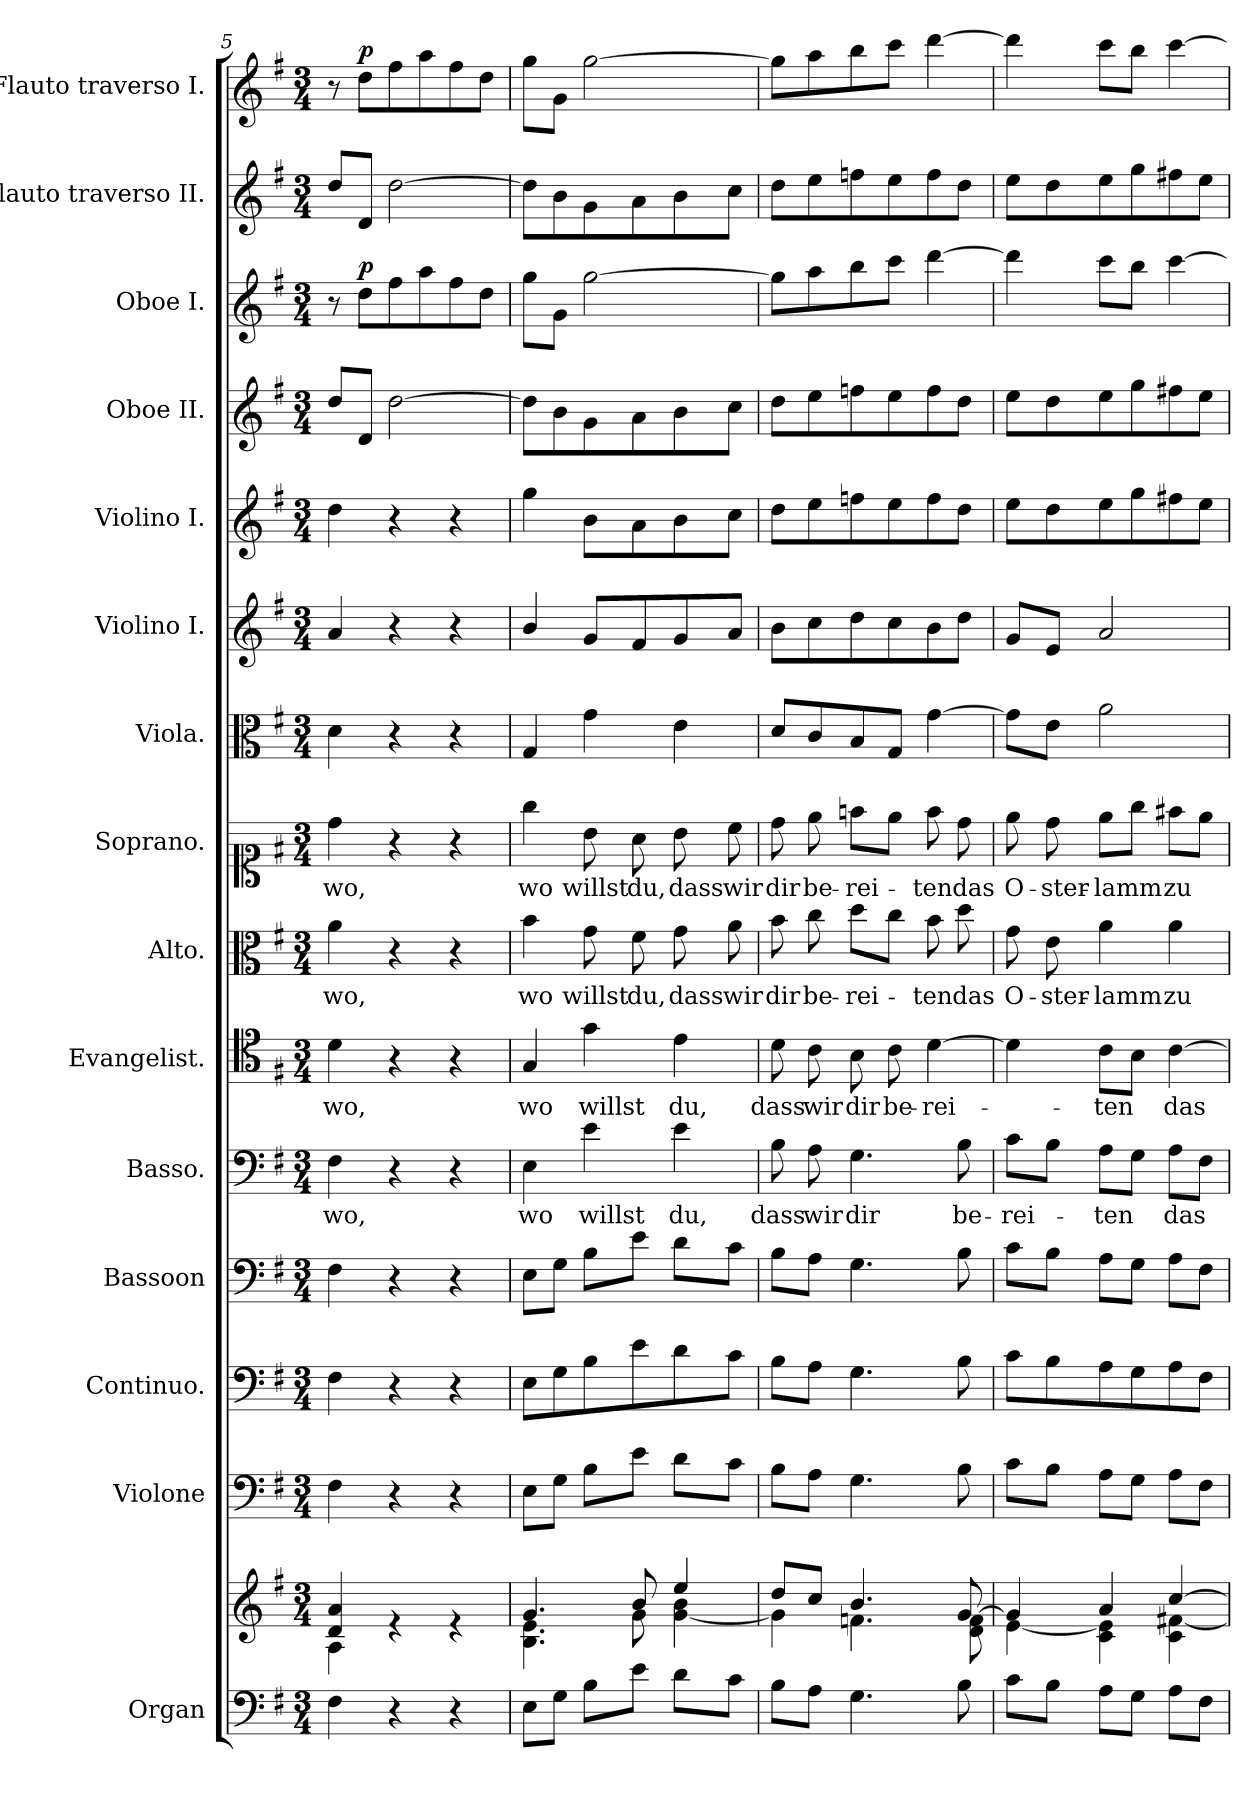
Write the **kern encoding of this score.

**kern	**kern	**kern	**kern	**kern	**kern	**text	**text	**kern	**text	**kern	**text	**kern	**text	**kern	**text	**text	**kern	**text	**text	**kern	**text	**text	**kern	**text	**text	**kern	**text	**text	**dynam	**kern	**text	**text	**kern	**text	**text	**dynam
*part15	*part15	*part14	*part13	*part12	*part11	*part11	*part11	*part10	*part10	*part9	*part9	*part8	*part8	*part7	*part7	*part7	*part6	*part6	*part6	*part5	*part5	*part5	*part4	*part4	*part4	*part3	*part3	*part3	*part3	*part2	*part2	*part2	*part1	*part1	*part1	*part1
*staff16	*staff15	*staff14	*staff13	*staff12	*staff11	*staff11	*staff11	*staff10	*staff10	*staff9	*staff9	*staff8	*staff8	*staff7	*staff7	*staff7	*staff6	*staff6	*staff6	*staff5	*staff5	*staff5	*staff4	*staff4	*staff4	*staff3	*staff3	*staff3	*staff3	*staff2	*staff2	*staff2	*staff1	*staff1	*staff1	*staff1
*I"Organ	*	*I"Violone	*I"Continuo.	*I"Bassoon	*I"Basso.	*	*	*I"Evangelist.	*	*I"Alto.	*	*I"Soprano.	*	*I"Viola.	*	*	*I"Violino I.	*	*	*I"Violino I.	*	*	*I"Oboe II.	*	*	*I"Oboe I.	*	*	*	*I"Flauto traverso II.	*	*	*I"Flauto traverso I.	*	*	*
*I'Org.	*	*I'Vne.	*	*I'Bsn.	*	*	*	*	*	*	*	*	*	*	*	*	*	*	*	*	*	*	*I'Ob	*	*	*I'Ob	*	*	*	*I'Fl	*	*	*I'Fl	*	*	*
*clefF4	*clefG2	*clefF4	*clefF4	*clefF4	*clefF4	*	*	*clefC4	*	*clefC3	*	*clefC1	*	*clefC3	*	*	*clefG2	*	*	*clefG2	*	*	*clefG2	*	*	*clefG2	*	*	*	*clefG2	*	*	*clefG2	*	*	*
*	*	*ITrd7c12	*	*	*	*	*	*	*	*	*	*	*	*	*	*	*	*	*	*	*	*	*	*	*	*	*	*	*	*	*	*	*	*	*	*
*k[f#]	*k[f#]	*k[f#]	*k[f#]	*k[f#]	*k[f#]	*	*	*k[f#]	*	*k[f#]	*	*k[f#]	*	*k[f#]	*	*	*k[f#]	*	*	*k[f#]	*	*	*k[f#]	*	*	*k[f#]	*	*	*	*k[f#]	*	*	*k[f#]	*	*	*
*M3/4	*M3/4	*M3/4	*M3/4	*M3/4	*M3/4	*	*	*M3/4	*	*M3/4	*	*M3/4	*	*M3/4	*	*	*M3/4	*	*	*M3/4	*	*	*M3/4	*	*	*M3/4	*	*	*	*M3/4	*	*	*M3/4	*	*	*
=5	=5	=5	=5	=5	=5	=5	=5	=5	=5	=5	=5	=5	=5	=5	=5	=5	=5	=5	=5	=5	=5	=5	=5	=5	=5	=5	=5	=5	=5	=5	=5	=5	=5	=5	=5	=5
*	*^	*	*	*	*	*	*	*	*	*	*	*	*	*	*	*	*	*	*	*	*	*	*	*	*	*	*	*	*	*	*	*	*	*	*	*
!	!	!	!	!	!	!	!LO:LY:b	!	!	!LO:LY:b	!	!LO:LY:b	!	!LO:LY:b	!	!	!LO:LY:b	!	!	!LO:LY:b	!	!	!LO:LY:b	!	!	!	!	!	!	!	!	!	!	!	!	!	!
4F#\	4d/ 4a/	4A\	4FF#\	4F#\	4F#\	4F#\	wo,	.	4d\	wo,	4a\	wo,	4dd\	wo,	4d\	.	.	4a/	.	.	4dd\	.	.	8dd/L	.	.	8r	.	.	.	8dd/L	.	.	8r	.	.	.
!	!	!	!	!	!	!	!	!	!	!	!	!	!	!	!	!	!	!	!	!	!	!	!	!	!	!	!	!	!	!LO:DY:b	!	!	!	!	!	!	!LO:DY:b
.	.	.	.	.	.	.	.	.	.	.	.	.	.	.	.	.	.	.	.	.	.	.	.	8d/J	.	.	8dd\L	.	.	p	8d/J	.	.	8dd\L	.	.	p
!	!	!	!	!	!	!	!	!	!	!	!	!	!	!	!	!	!	!	!	!	!	!	!	!	!	!LO:LY:b	!	!	!LO:LY:b	!	!	!	!LO:LY:b	!	!	!	!
4r	4re	2ryy	4r	4r	4r	4r	.	.	4r	.	4r	.	4r	.	4r	.	.	4r	.	.	4r	.	.	[2dd\	.	.	8ff#\	.	.	.	[2dd\	.	.	8ff#\	.	.	.
!	!	!	!	!	!	!	!	!	!	!	!	!	!	!	!	!	!	!	!	!	!	!	!	!	!	!	!	!	!	!	!	!	!	!	!	!LO:LY:b	!
.	.	.	.	.	.	.	.	.	.	.	.	.	.	.	.	.	.	.	.	.	.	.	.	.	.	.	8aa\	.	.	.	.	.	.	8aa\	.	.	.
4r	4re	.	4r	4r	4r	4r	.	.	4r	.	4r	.	4r	.	4r	.	.	4r	.	.	4r	.	.	.	.	.	8ff#\	.	.	.	.	.	.	8ff#\	.	.	.
.	.	.	.	.	.	.	.	.	.	.	.	.	.	.	.	.	.	.	.	.	.	.	.	.	.	.	8dd\J	.	.	.	.	.	.	8dd\J	.	.	.
=6	=6	=6	=6	=6	=6	=6	=6	=6	=6	=6	=6	=6	=6	=6	=6	=6	=6	=6	=6	=6	=6	=6	=6	=6	=6	=6	=6	=6	=6	=6	=6	=6	=6	=6	=6	=6	=6
!	!	!	!	!	!	!	!LO:LY:b	!LO:LY:b	!	!LO:LY:b	!	!LO:LY:b	!	!LO:LY:b	!	!	!	!	!	!	!	!	!	!	!	!	!	!	!	!	!	!	!	!	!	!	!
8E\L	4.g/	4.B\ 4.e\	8EE\L	8E\L	8E\L	4E\	wo	.	4G/	wo	4b\	wo	4gg\	wo	4G/	.	.	4b/	.	.	4gg\	.	.	8dd\L]	.	.	8gg\L	.	.	.	8dd\L]	.	.	8gg\L	.	.	.
8G\J	.	.	8GG\J	8G\	8G\J	.	.	.	.	.	.	.	.	.	.	.	.	.	.	.	.	.	.	8b\	.	.	8g\J	.	.	.	8b\	.	.	8g\J	.	.	.
!	!	!	!	!	!	!	!LO:LY:b	!	!	!LO:LY:b	!	!LO:LY:b	!	!LO:LY:b	!	!	!	!	!	!	!	!	!	!	!	!	!	!	!	!	!	!	!	!	!	!	!
8B\L	.	.	8BB\L	8B\	8B\L	4e\	willst	.	4g\	willst	8g\	willst	8b\	willst	4g\	.	.	8g/L	.	.	8b\L	.	.	8g\	.	.	[2gg\	.	.	.	8g\	.	.	[2gg\	.	.	.
!	!	!	!	!	!	!	!	!	!	!	!	!LO:LY:b	!	!LO:LY:b	!	!	!	!	!	!	!	!	!	!	!	!	!	!	!	!	!	!	!	!	!	!	!
8e\J	8b/	8g\	8E\J	8e\	8e\J	.	.	.	.	.	8f#\	du,	8a\	du,	.	.	.	8f#/	.	.	8a\	.	.	8a\	.	.	.	.	.	.	8a\	.	.	.	.	.	.
!	!	!	!	!	!	!	!LO:LY:b	!	!	!LO:LY:b	!	!LO:LY:b	!	!LO:LY:b	!	!	!	!	!	!	!	!	!	!	!	!	!	!	!	!	!	!	!	!	!	!	!
8d\L	4ee/	[4g\ 4b\	8D\L	8d\	8d\L	4e\	du,	.	4e\	du,	8g\	dass	8b\	dass	4e\	.	.	8g/	.	.	8b\	.	.	8b\	.	.	.	.	.	.	8b\	.	.	.	.	.	.
!	!	!	!	!	!	!	!	!	!	!	!	!LO:LY:b	!	!LO:LY:b	!	!	!	!	!	!	!	!	!	!	!	!	!	!	!	!	!	!	!	!	!	!	!
8c\J	.	.	8C\J	8c\J	8c\J	.	.	.	.	.	8a\	wir	8cc\	wir	.	.	.	8a/J	.	.	8cc\J	.	.	8cc\J	.	.	.	.	.	.	8cc\J	.	.	.	.	.	.
=7	=7	=7	=7	=7	=7	=7	=7	=7	=7	=7	=7	=7	=7	=7	=7	=7	=7	=7	=7	=7	=7	=7	=7	=7	=7	=7	=7	=7	=7	=7	=7	=7	=7	=7	=7	=7	=7
!	!	!	!	!	!	!	!LO:LY:b	!	!	!LO:LY:b	!	!LO:LY:b	!	!LO:LY:b	!	!	!	!	!	!	!	!	!	!	!	!	!	!	!	!	!	!	!	!	!	!	!
8B\L	8dd/L	4g\]	8BB\L	8B\L	8B\L	8B\	dass	.	8d\	dass	8b\	dir	8dd\	dir	8d/L	.	.	8b\L	.	.	8dd\L	.	.	8dd\L	.	.	8gg\L]	.	.	.	8dd\L	.	.	8gg\L]	.	.	.
!	!	!	!	!	!	!	!LO:LY:b	!	!	!LO:LY:b	!	!LO:LY:b	!	!LO:LY:b	!	!	!	!	!	!	!	!	!	!	!	!	!	!	!	!	!	!	!	!	!	!	!
8A\J	8cc/J	.	8AA\J	8A\J	8A\J	8A\	wir	.	8c\	wir	8cc\	be-	8ee\	be-	8c/	.	.	8cc\	.	.	8ee\	.	.	8ee\	.	.	8aa\	.	.	.	8ee\	.	.	8aa\	.	.	.
!	!	!	!	!	!	!	!LO:LY:b	!	!	!LO:LY:b	!	!LO:LY:b	!	!LO:LY:b	!	!	!	!	!	!	!	!	!	!	!	!	!	!	!	!	!	!	!	!	!	!	!
4.G\	4.b/	4.fn\	4.GG\	4.G\	4.G\	4.G\	dir	.	8B\	dir	8dd\L	-rei-	8ffn\L	-rei-	8B/	.	.	8dd\	.	.	8ffn\	.	.	8ffn\	.	.	8bb\	.	.	.	8ffn\	.	.	8bb\	.	.	.
!	!	!	!	!	!	!	!	!	!	!LO:LY:b	!	!	!	!	!	!	!	!	!	!	!	!	!	!	!	!	!	!	!	!	!	!	!	!	!	!	!
.	.	.	.	.	.	.	.	.	8c\	be-	8cc\J	.	8ee\J	.	8G/J	.	.	8cc\	.	.	8ee\	.	.	8ee\	.	.	8ccc\J	.	.	.	8ee\	.	.	8ccc\J	.	.	.
!	!	!	!	!	!	!	!	!	!	!LO:LY:b	!	!LO:LY:b	!	!LO:LY:b	!	!	!	!	!	!	!	!	!	!	!	!	!	!	!	!	!	!	!	!	!	!	!
.	.	.	.	.	.	.	.	.	[4d\	-rei-	8b\	-ten	8ff\	-ten	[4g\	.	.	8b\	.	.	8ff\	.	.	8ff\	.	.	[4ddd\	.	.	.	8ff\	.	.	[4ddd\	.	.	.
!	!	!	!	!	!	!	!LO:LY:b	!	!	!	!	!LO:LY:b	!	!LO:LY:b	!	!	!	!	!	!	!	!	!	!	!	!	!	!	!	!	!	!	!	!	!	!	!
8B\	[8g/	8d\ 8f\	8BB\	8B\	8B\	8B\	be-	.	.	.	8dd\	das	8dd\	das	.	.	.	8dd\J	.	.	8dd\J	.	.	8dd\J	.	.	.	.	.	.	8dd\J	.	.	.	.	.	.
=8	=8	=8	=8	=8	=8	=8	=8	=8	=8	=8	=8	=8	=8	=8	=8	=8	=8	=8	=8	=8	=8	=8	=8	=8	=8	=8	=8	=8	=8	=8	=8	=8	=8	=8	=8	=8	=8
!	!	!	!	!	!	!	!LO:LY:b	!	!	!	!	!LO:LY:b	!	!LO:LY:b	!	!	!	!	!	!	!	!	!	!	!	!	!	!	!	!	!	!	!	!	!	!	!
8c\L	4g/]	[4e\	8C\L	8c\L	8c\L	8c\L	-rei-	.	4d\]	.	8g\	O-	8ee\	O-	8g\L]	.	.	8g/L	.	.	8ee\L	.	.	8ee\L	.	.	4ddd\]	.	.	.	8ee\L	.	.	4ddd\]	.	.	.
!	!	!	!	!	!	!	!	!	!	!	!	!LO:LY:b	!	!LO:LY:b	!	!	!	!	!	!	!	!	!	!	!	!	!	!	!	!	!	!	!	!	!	!	!
8B\J	.	.	8BB\J	8B\	8B\J	8B\J	.	.	.	.	8e\	-ster-	8dd\	-ster-	8e\J	.	.	8e/J	.	.	8dd\	.	.	8dd\	.	.	.	.	.	.	8dd\	.	.	.	.	.	.
!	!	!	!	!	!	!	!LO:LY:b	!	!	!LO:LY:b	!	!LO:LY:b	!	!LO:LY:b	!	!	!	!	!	!	!	!	!	!	!	!	!	!	!	!	!	!	!	!	!	!	!
8A\L	4a/	4c\ 4e\]	8AA\L	8A\	8A\L	8A\L	-ten	.	8c\L	-ten	4a\	-lamm	8ee\L	-lamm	2a\	.	.	2a/	.	.	8ee\	.	.	8ee\	.	.	8ccc\L	.	.	.	8ee\	.	.	8ccc\L	.	.	.
8G\J	.	.	8GG\J	8G\	8G\J	8G\J	.	.	8B\J	.	.	.	8gg\J	.	.	.	.	.	.	.	8gg\	.	.	8gg\	.	.	8bb\J	.	.	.	8gg\	.	.	8bb\J	.	.	.
!	!	!	!	!	!	!	!LO:LY:b	!	!	!LO:LY:b	!	!LO:LY:b	!	!LO:LY:b	!	!	!	!	!	!	!	!	!	!	!	!	!	!	!	!	!	!	!	!	!	!	!
8A\L	[4cc/	4c\ [4f#X\	8AA\L	8A\	8A\L	8A\L	das	.	[4c\	-das	4a\	zu	8ff#X\L	zu	.	.	.	.	.	.	8ff#X\	.	.	8ff#X\	.	.	[4ccc\	.	.	.	8ff#X\	.	.	[4ccc\	.	.	.
8F#\J	.	.	8FF#\J	8F#\J	8F#\J	8F#\J	.	.	.	.	.	.	8ee\J	.	.	.	.	.	.	.	8ee\J	.	.	8ee\J	.	.	.	.	.	.	8ee\J	.	.	.	.	.	.
*	*v	*v	*	*	*	*	*	*	*	*	*	*	*	*	*	*	*	*	*	*	*	*	*	*	*	*	*	*	*	*	*	*	*	*	*	*	*
=	=	=	=	=	=	=	=	=	=	=	=	=	=	=	=	=	=	=	=	=	=	=	=	=	=	=	=	=	=	=	=	=	=	=	=	=
*-	*-	*-	*-	*-	*-	*-	*-	*-	*-	*-	*-	*-	*-	*-	*-	*-	*-	*-	*-	*-	*-	*-	*-	*-	*-	*-	*-	*-	*-	*-	*-	*-	*-	*-	*-	*-
